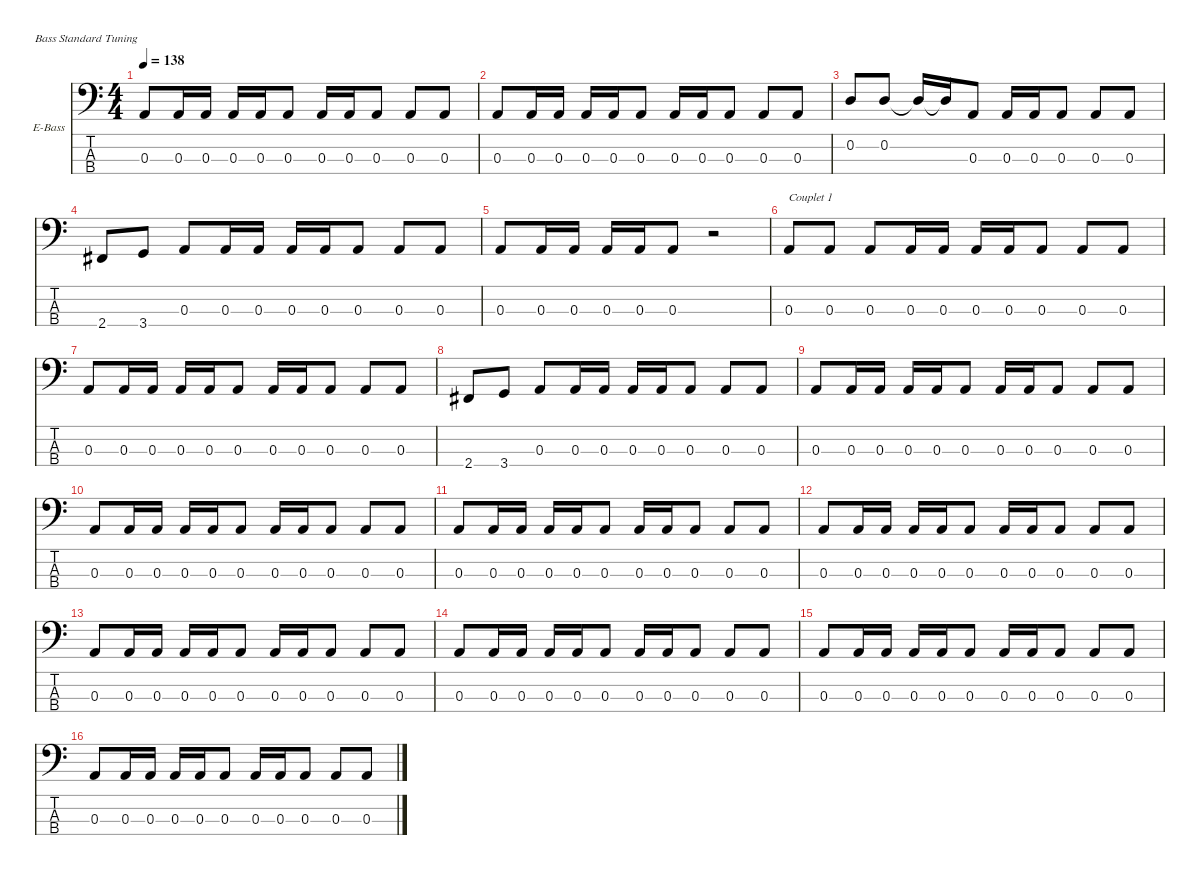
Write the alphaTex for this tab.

\hideDynamics
\bracketExtendMode nobrackets
\firstSystemTrackNameOrientation horizontal
\otherSystemsTrackNameOrientation horizontal
\track ("Joe Satriani" "E-Bass") {instrument electricbassfinger}
\staff {score tabs}
\tuning (G2 D2 A1 E1)
\ts (4 4)
\tempo 138
\clef f4
\ks c
0.3.8{dy f beam Up} 0.3.16{beam Up} 0.3.16{beam Up} 0.3.16{beam Up} 0.3.16{beam Up} 0.3.8{beam Up} 0.3.16{beam Up} 0.3.16{beam Up} 0.3.8{beam Up} 0.3.8{beam Up} 0.3.8{beam Up} |
0.3.8{beam Up} 0.3.16{beam Up} 0.3.16{beam Up} 0.3.16{beam Up} 0.3.16{beam Up} 0.3.8{beam Up} 0.3.16{beam Up} 0.3.16{beam Up} 0.3.8{beam Up} 0.3.8{beam Up} 0.3.8{beam Up} |
0.2.8{beam Up} 0.2.8{beam Up} 0.2{t}.16{beam Up} 0.2{t}.16{beam Up} 0.3.8{beam Up} 0.3.16{beam Up} 0.3.16{beam Up} 0.3.8{beam Up} 0.3.8{beam Up} 0.3.8{beam Up} |
2.4{acc #}.8{beam Up} 3.4.8{beam Up} 0.3.8{beam Up} 0.3.16{beam Up} 0.3.16{beam Up} 0.3.16{beam Up} 0.3.16{beam Up} 0.3.8{beam Up} 0.3.8{beam Up} 0.3.8{beam Up} |
0.3.8{beam Up} 0.3.16{beam Up} 0.3.16{beam Up} 0.3.16{beam Up} 0.3.16{beam Up} 0.3.8{beam Up} r.2{beam Up} |
0.3.8{txt "Couplet 1" beam Up} 0.3.8{beam Up} 0.3.8{beam Up} 0.3.16{beam Up} 0.3.16{beam Up} 0.3.16{beam Up} 0.3.16{beam Up} 0.3.8{beam Up} 0.3.8{beam Up} 0.3.8{beam Up} |
0.3.8{beam Up} 0.3.16{beam Up} 0.3.16{beam Up} 0.3.16{beam Up} 0.3.16{beam Up} 0.3.8{beam Up} 0.3.16{beam Up} 0.3.16{beam Up} 0.3.8{beam Up} 0.3.8{beam Up} 0.3.8{beam Up} |
2.4{acc #}.8{beam Up} 3.4.8{beam Up} 0.3.8{beam Up} 0.3.16{beam Up} 0.3.16{beam Up} 0.3.16{beam Up} 0.3.16{beam Up} 0.3.8{beam Up} 0.3.8{beam Up} 0.3.8{beam Up} |
0.3.8{beam Up} 0.3.16{beam Up} 0.3.16{beam Up} 0.3.16{beam Up} 0.3.16{beam Up} 0.3.8{beam Up} 0.3.16{beam Up} 0.3.16{beam Up} 0.3.8{beam Up} 0.3.8{beam Up} 0.3.8{beam Up} |
0.3.8{beam Up} 0.3.16{beam Up} 0.3.16{beam Up} 0.3.16{beam Up} 0.3.16{beam Up} 0.3.8{beam Up} 0.3.16{beam Up} 0.3.16{beam Up} 0.3.8{beam Up} 0.3.8{beam Up} 0.3.8{beam Up} |
0.3.8{beam Up} 0.3.16{beam Up} 0.3.16{beam Up} 0.3.16{beam Up} 0.3.16{beam Up} 0.3.8{beam Up} 0.3.16{beam Up} 0.3.16{beam Up} 0.3.8{beam Up} 0.3.8{beam Up} 0.3.8{beam Up} |
0.3.8{beam Up} 0.3.16{beam Up} 0.3.16{beam Up} 0.3.16{beam Up} 0.3.16{beam Up} 0.3.8{beam Up} 0.3.16{beam Up} 0.3.16{beam Up} 0.3.8{beam Up} 0.3.8{beam Up} 0.3.8{beam Up} |
0.3.8{beam Up} 0.3.16{beam Up} 0.3.16{beam Up} 0.3.16{beam Up} 0.3.16{beam Up} 0.3.8{beam Up} 0.3.16{beam Up} 0.3.16{beam Up} 0.3.8{beam Up} 0.3.8{beam Up} 0.3.8{beam Up} |
0.3.8{beam Up} 0.3.16{beam Up} 0.3.16{beam Up} 0.3.16{beam Up} 0.3.16{beam Up} 0.3.8{beam Up} 0.3.16{beam Up} 0.3.16{beam Up} 0.3.8{beam Up} 0.3.8{beam Up} 0.3.8{beam Up} |
0.3.8{beam Up} 0.3.16{beam Up} 0.3.16{beam Up} 0.3.16{beam Up} 0.3.16{beam Up} 0.3.8{beam Up} 0.3.16{beam Up} 0.3.16{beam Up} 0.3.8{beam Up} 0.3.8{beam Up} 0.3.8{beam Up} |
0.3.8{beam Up} 0.3.16{beam Up} 0.3.16{beam Up} 0.3.16{beam Up} 0.3.16{beam Up} 0.3.8{beam Up} 0.3.16{beam Up} 0.3.16{beam Up} 0.3.8{beam Up} 0.3.8{beam Up} 0.3.8{beam Up}
